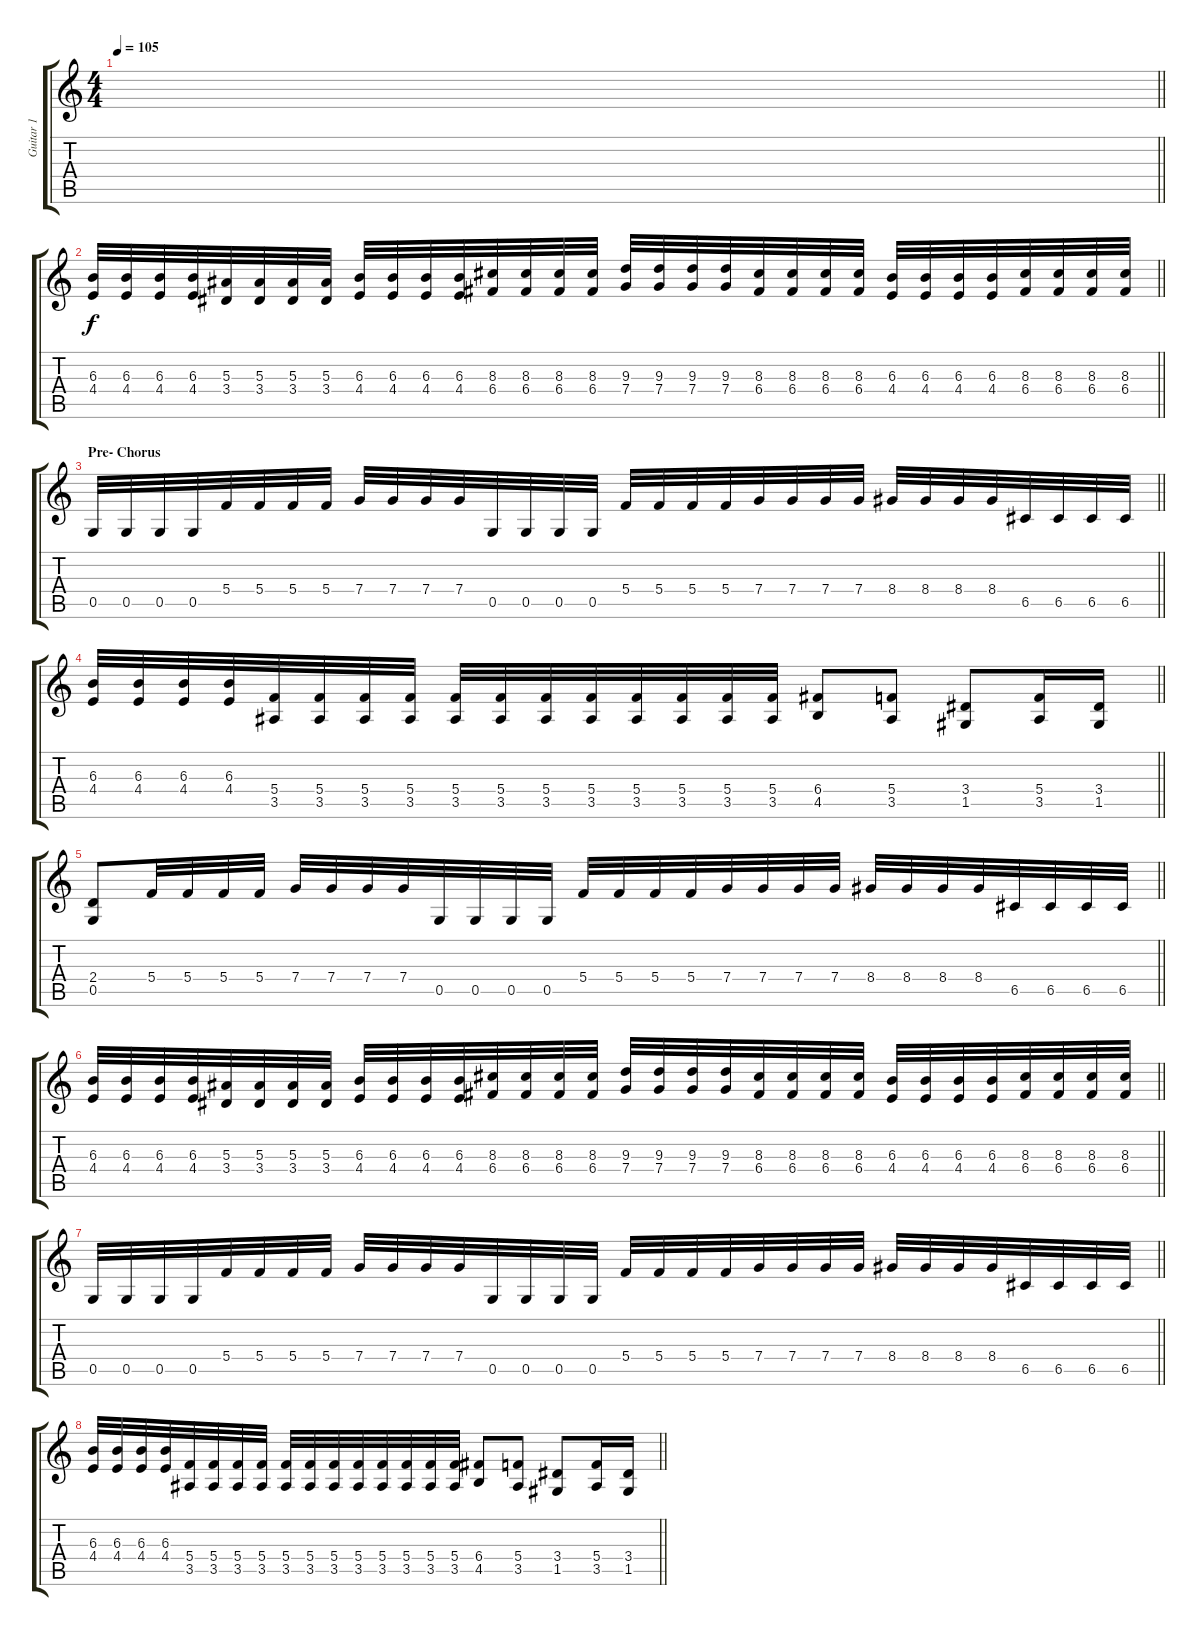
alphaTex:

\track ("Guitar 1" "Guitar 1") {instrument distortionguitar}
\staff {score tabs}
\tuning (D4 A3 F3 C3 G2 D2) {hide}
\ts (4 4)
\tempo 105
\clef g2
\barLineRight lightlight
\ks c
|
\barLineRight lightlight
(6.3 4.4).32 (6.3 4.4).32 (6.3 4.4).32 (6.3 4.4).32 (5.3 3.4).32 (5.3 3.4).32 (5.3 3.4).32 (5.3 3.4).32 (6.3 4.4).32 (6.3 4.4).32 (6.3 4.4).32 (6.3 4.4).32 (8.3 6.4).32 (8.3 6.4).32 (8.3 6.4).32 (8.3 6.4).32 (9.3 7.4).32 (9.3 7.4).32 (9.3 7.4).32 (9.3 7.4).32 (8.3 6.4).32 (8.3 6.4).32 (8.3 6.4).32 (8.3 6.4).32 (6.3 4.4).32 (6.3 4.4).32 (6.3 4.4).32 (6.3 4.4).32 (8.3 6.4).32 (8.3 6.4).32 (8.3 6.4).32 (8.3 6.4).32 |
\section ("" "Pre- Chorus")
\barLineRight lightlight
0.5.32 0.5.32 0.5.32 0.5.32 5.4.32 5.4.32 5.4.32 5.4.32 7.4.32 7.4.32 7.4.32 7.4.32 0.5.32 0.5.32 0.5.32 0.5.32 5.4.32 5.4.32 5.4.32 5.4.32 7.4.32 7.4.32 7.4.32 7.4.32 8.4.32 8.4.32 8.4.32 8.4.32 6.5.32 6.5.32 6.5.32 6.5.32 |
\barLineRight lightlight
(6.3 4.4).32 (6.3 4.4).32 (6.3 4.4).32 (6.3 4.4).32 (5.4 3.5).32 (5.4 3.5).32 (5.4 3.5).32 (5.4 3.5).32 (5.4 3.5).32 (5.4 3.5).32 (5.4 3.5).32 (5.4 3.5).32 (5.4 3.5).32 (5.4 3.5).32 (5.4 3.5).32 (5.4 3.5).32 (6.4 4.5).8 (5.4 3.5).8 (3.4 1.5).8 (5.4 3.5).16 (3.4 1.5).16 |
\barLineRight lightlight
(2.4 0.5).8 5.4.32 5.4.32 5.4.32 5.4.32 7.4.32 7.4.32 7.4.32 7.4.32 0.5.32 0.5.32 0.5.32 0.5.32 5.4.32 5.4.32 5.4.32 5.4.32 7.4.32 7.4.32 7.4.32 7.4.32 8.4.32 8.4.32 8.4.32 8.4.32 6.5.32 6.5.32 6.5.32 6.5.32 |
\barLineRight lightlight
(6.3 4.4).32 (6.3 4.4).32 (6.3 4.4).32 (6.3 4.4).32 (5.3 3.4).32 (5.3 3.4).32 (5.3 3.4).32 (5.3 3.4).32 (6.3 4.4).32 (6.3 4.4).32 (6.3 4.4).32 (6.3 4.4).32 (8.3 6.4).32 (8.3 6.4).32 (8.3 6.4).32 (8.3 6.4).32 (9.3 7.4).32 (9.3 7.4).32 (9.3 7.4).32 (9.3 7.4).32 (8.3 6.4).32 (8.3 6.4).32 (8.3 6.4).32 (8.3 6.4).32 (6.3 4.4).32 (6.3 4.4).32 (6.3 4.4).32 (6.3 4.4).32 (8.3 6.4).32 (8.3 6.4).32 (8.3 6.4).32 (8.3 6.4).32 |
\barLineRight lightlight
0.5.32 0.5.32 0.5.32 0.5.32 5.4.32 5.4.32 5.4.32 5.4.32 7.4.32 7.4.32 7.4.32 7.4.32 0.5.32 0.5.32 0.5.32 0.5.32 5.4.32 5.4.32 5.4.32 5.4.32 7.4.32 7.4.32 7.4.32 7.4.32 8.4.32 8.4.32 8.4.32 8.4.32 6.5.32 6.5.32 6.5.32 6.5.32 |
\barLineRight lightlight
(6.3 4.4).32 (6.3 4.4).32 (6.3 4.4).32 (6.3 4.4).32 (5.4 3.5).32 (5.4 3.5).32 (5.4 3.5).32 (5.4 3.5).32 (5.4 3.5).32 (5.4 3.5).32 (5.4 3.5).32 (5.4 3.5).32 (5.4 3.5).32 (5.4 3.5).32 (5.4 3.5).32 (5.4 3.5).32 (6.4 4.5).8 (5.4 3.5).8 (3.4 1.5).8 (5.4 3.5).16 (3.4 1.5).16
